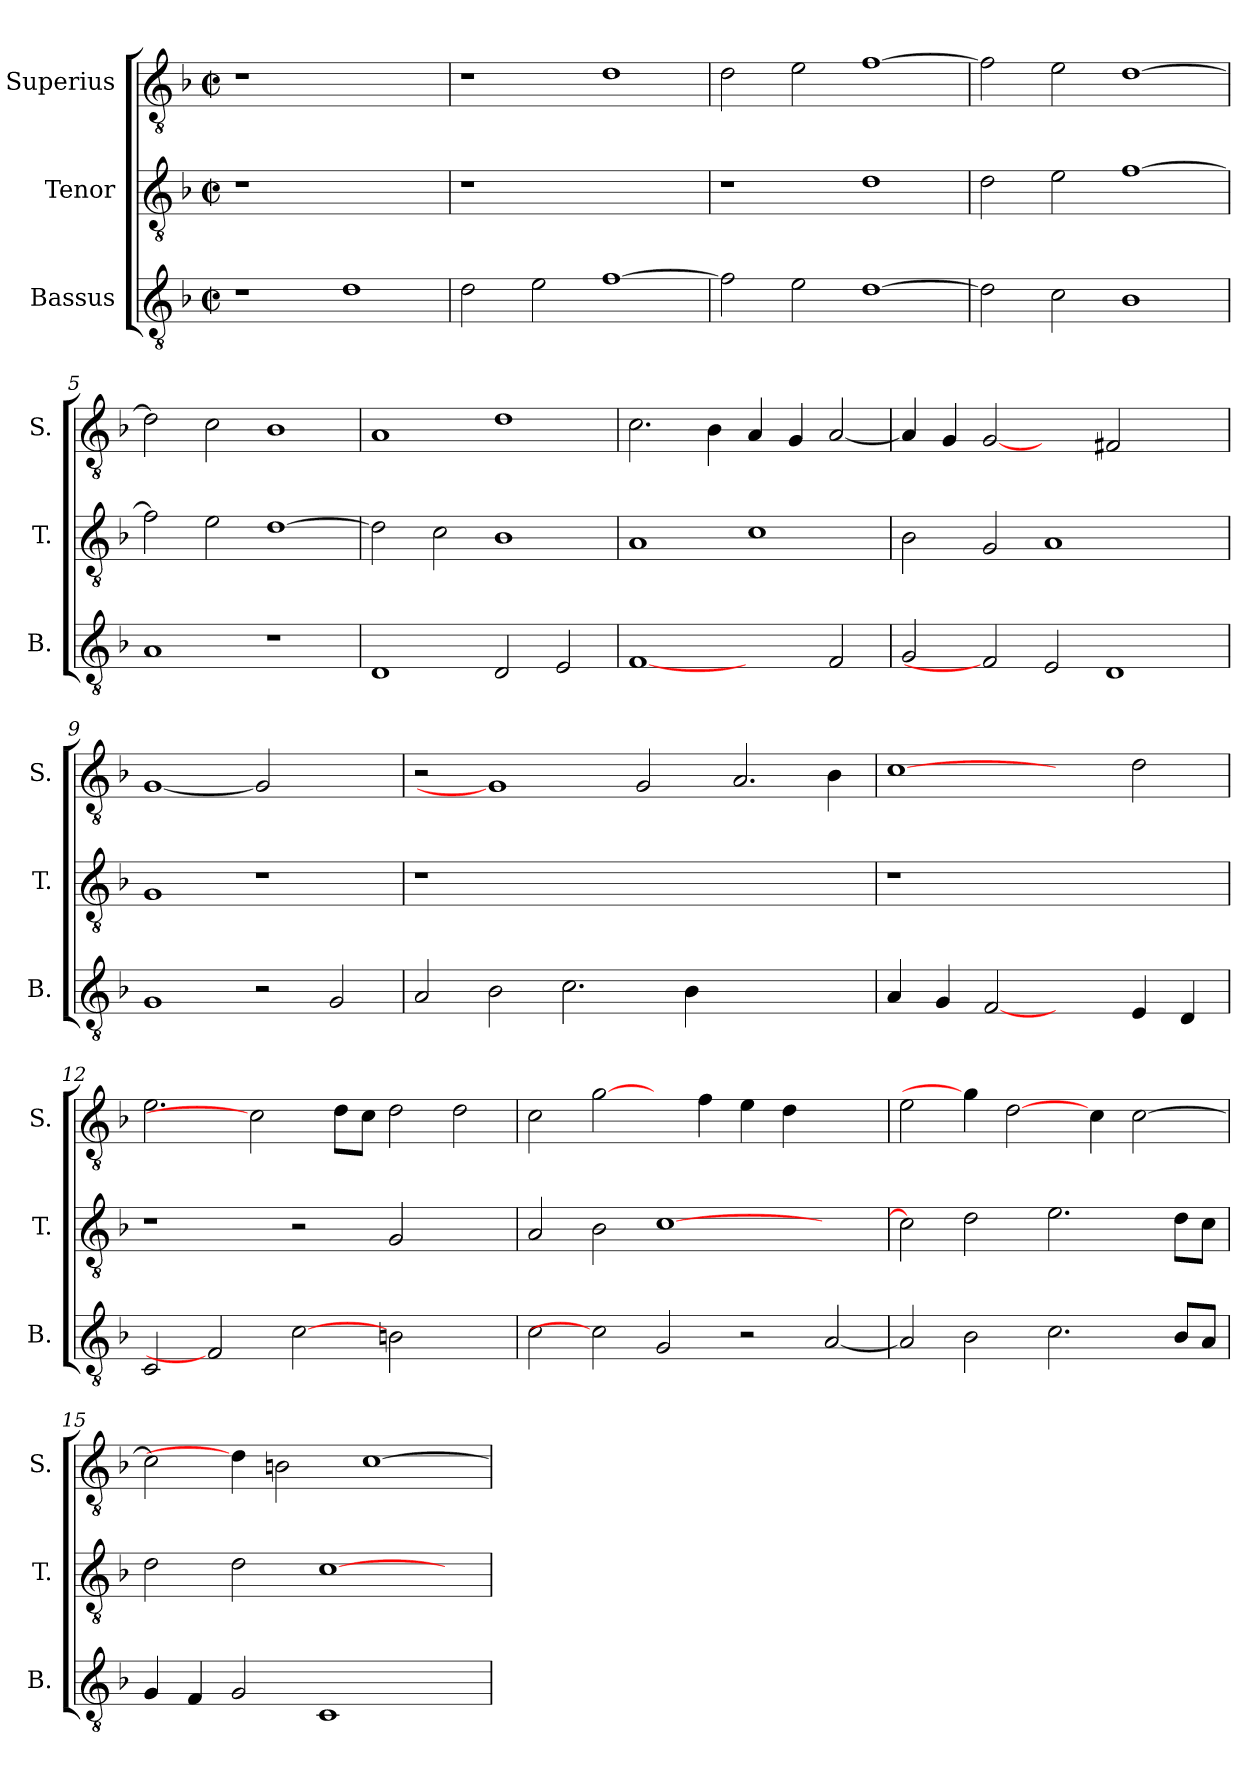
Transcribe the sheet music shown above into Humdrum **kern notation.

**kern	**kern	**kern
*part3	*part2	*part1
*staff3	*staff2	*staff1
*I"Bassus	*I"Tenor	*I"Superius
*I'B.	*I'T.	*I'S.
!!LO:PB:g=z
*clefGv2	*clefGv2	*clefGv2
*ITrd7c12	*ITrd7c12	*ITrd7c12
*k[b-]	*k[b-]	*k[b-]
*F:	*F:	*F:
*M2/2	*M2/2	*M2/2
*met(c|)	*met(c|)	*met(c|)
=1	=1	=1
!	!LO:N:vis=1	!LO:N:vis=1
1r	1r	1r
1Di	1ryy	1ryy
=2	=2	=2
!	!LO:N:vis=1	!
2Di\	1r	1r
2Ei\	.	.
[>1Fi	1ryy	1Di
=3	=3	=3
2Fi\]	1r	2Di\
2Ei\	.	2Ei\
[>1Di	1Di	[>1Fi
=4	=4	=4
2Di\]	2Di\	2Fi\]
2Ci\	2Ei\	2Ei\
1BB-i	[>1Fi	[>1Di
=5	=5	=5
1AAi	2Fi\]	2Di\]
.	2Ei\	2Ci\
1r	[>1Di	1BB-i
!!LO:LB:g=z
=6	=6	=6
1DDi	2Di\]	1AAi
.	2Ci\	.
2DDi/	1BB-i	1Di
2EEi/	.	.
=7	=7	=7
[1FFi	1AAi	2.Ci\
.	.	4BB-i\
2ryy	1Ci	4AAi/
.	.	4GGi/
2FFi/	.	[<2AAi/
=8	=8	=8
2GGi/	2BB-i\	4AAi/]
.	.	4GGi/
2FFi]	2GGi/	[2GGi
2EEi/	1AAi	2ryy
1DDi	.	2FF#Xi/
.	2ryy	2ryy
=9	=9	=9
1GGi	1GGi	[1GGi
2r	1r	2GGi]
2GGi/	.	2ryy
=10	=10	=10
!	!LO:N:vis=1	!
2AAi/	1r	2r
2BB-i\	.	1GGi]
2.Ci\	0ryy	.
.	.	2GGi/
4BB-i\	.	.
1ryy	.	2.AAi/
.	.	4BB-i\
!!LO:LB:g=z
=11	=11	=11
!	!LO:N:vis=1	!
4AAi/	1r	[1Ci
4GGi/	.	.
[2FFi	.	.
2ryy	1ryy	2ryy
4EEi/	.	2Di\
4DDi/	.	.
=12	=12	=12
2CCi/	1r	2.Ei\
2FFi]	.	.
.	.	2Ci]
[2Ci	2r	.
.	.	8Di\L
.	.	8Ci\J
2BBni\	2GGi/	2Di\
2ryy	2ryy	2Di\
=13	=13	=13
2Ci\	2AAi/	2Ci\
2Ci]	2BB-i\	[2Gi\
2GGi/	[>1Ci	4ryy
.	.	4Fi\
2r	.	4Ei\
.	.	4Di\
[<2AAi/	2ryy	2ryy
=14	=14	=14
2AAi/]	2Ci\]	2Ei\
2BB-i\	2Di\	4Gi\]
.	.	[2Di\
2.Ci\	2.Ei\	.
.	.	4Ci\
.	.	[>2Ci\
8BB-i/L	8Di\L	.
8AAi/J	8Ci\J	.
=15	=15	=15
4GGi/	2Di\	2Ci\]
4FFi/	.	.
2GGi/	2Di\	4Di\]
.	.	2BBni\
1CCi	[>1Ci	.
.	.	[>1Ci
4ryy	4ryy	.
=	=	=
*-	*-	*-
